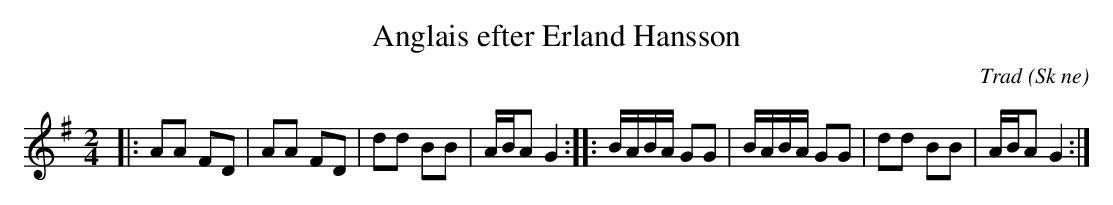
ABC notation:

X:1
T:Anglais efter Erland Hansson
C:Trad
O:Sk ne
M:2/4
L:1/16
K:G
|: A2A2 F2D2 | A2A2 F2D2 | d2d2 B2B2 | ABA2 G4 :| |: BABA G2G2 | BABA G2G2 | d2d2 B2B2 | ABA2 G4 :|
